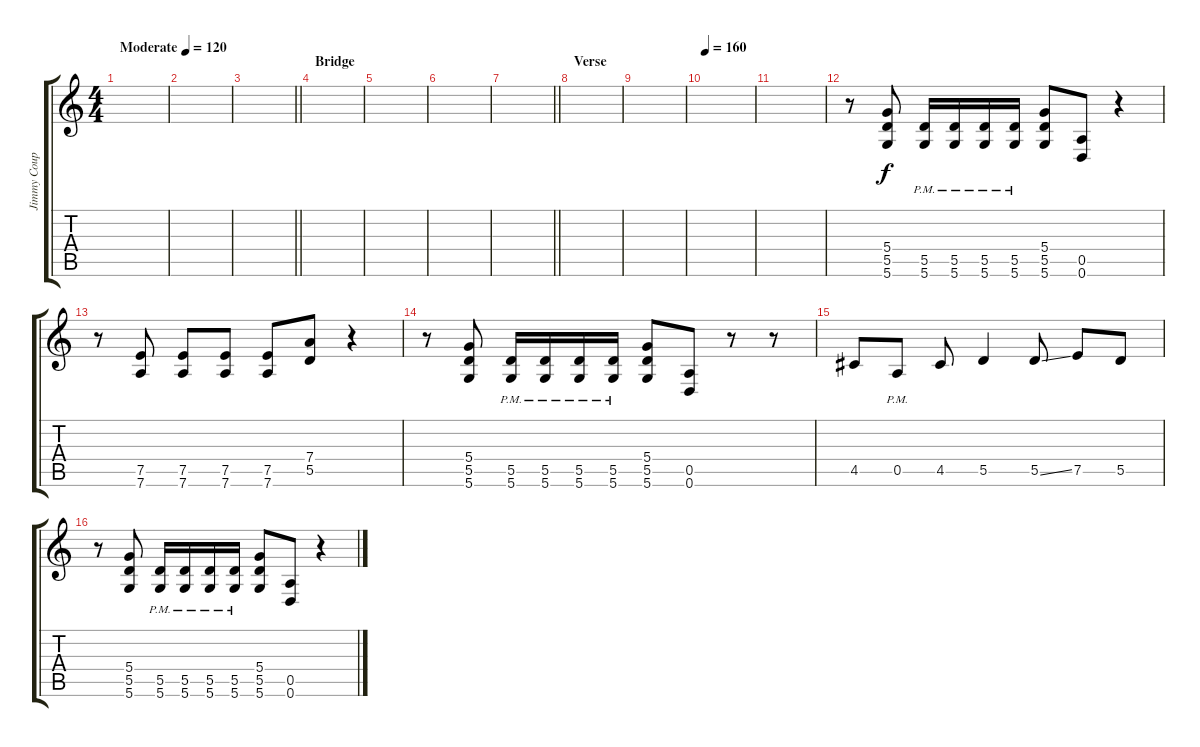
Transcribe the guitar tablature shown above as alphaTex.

\track ("Jimmy Coup" "Jimmy Coup") {instrument distortionguitar}
\staff {score tabs}
\tuning (E4 B3 G3 D3 A2 D2) {hide}
\ts (4 4)
\tempo (120 "Moderate")
\tempo 200
\tempo (120 "Moderate")
\clef g2
\ks c
|
|
\barLineRight lightlight
|
\section ("" "Bridge")
|
|
|
\barLineRight lightlight
|
\section ("" "Verse ")
|
|
\tempo 160
|
|
r.8 (5.4 5.5 5.6).8 (5.5{pm} 5.6{pm}).16 (5.5{pm} 5.6{pm}).16 (5.5{pm} 5.6{pm}).16 (5.5{pm} 5.6{pm}).16 (5.4 5.5 5.6).8 (0.5 0.6).8 r.4 |
r.8 (7.5 7.6).8 (7.5 7.6).8 (7.5 7.6).8 (7.5 7.6).8 (7.4 5.5).8 r.4 |
r.8 (5.4 5.5 5.6).8 (5.5{pm} 5.6{pm}).16 (5.5{pm} 5.6{pm}).16 (5.5{pm} 5.6{pm}).16 (5.5{pm} 5.6{pm}).16 (5.4 5.5 5.6).8 (0.5 0.6).8 r.8 r.8 |
4.5.8 0.5{pm}.8 4.5.8 5.5.4 5.5{ss}.8 7.5.8 5.5.8 |
r.8 (5.4 5.5 5.6).8 (5.5{pm} 5.6{pm}).16 (5.5{pm} 5.6{pm}).16 (5.5{pm} 5.6{pm}).16 (5.5{pm} 5.6{pm}).16 (5.4 5.5 5.6).8 (0.5 0.6).8 r.4
